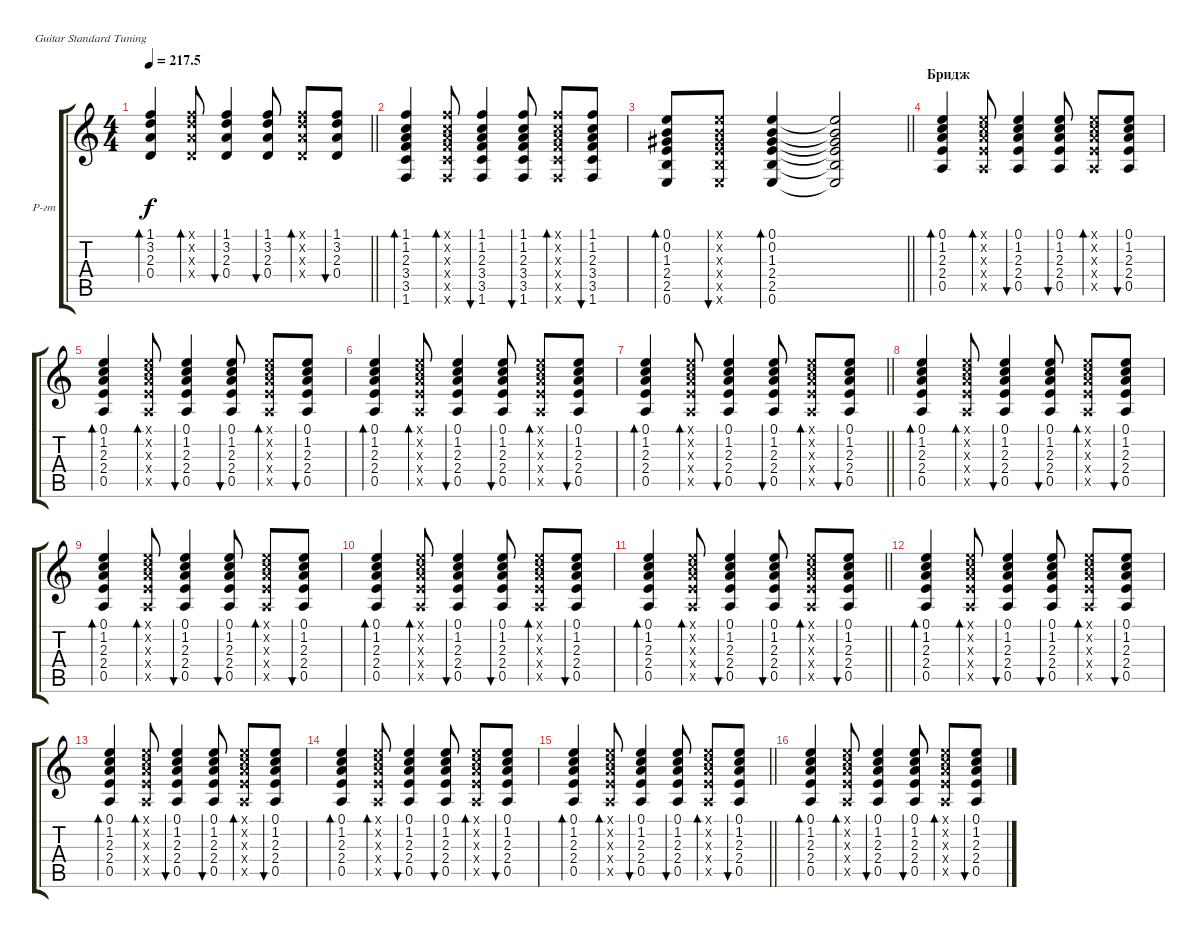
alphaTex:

\bracketExtendMode groupsimilarinstruments
\firstSystemTrackNameOrientation horizontal
\otherSystemsTrackNameOrientation horizontal
\track ("Гитара III" "Р-гт") {instrument acousticguitarsteel}
\staff {score tabs}
\tuning (E4 B3 G3 D3 A2 E2)
\ts (4 4)
\tempo
217.5
\accidentals auto
\clef g2
\ottava regular
\simile none
\barLineRight lightlight
\ks c
(1.1 3.2 2.3 0.4).4{bd 60 dy f} (1.1{x} 3.2{x} 2.3{x} 0.4{x}).8{bd 60} (1.1 3.2 2.3 0.4).4{bu 60} (1.1 3.2 2.3 0.4).8{bu 60} (1.1{x} 3.2{x} 2.3{x} 0.4{x}).8{bd 60} (1.1 3.2 2.3 0.4).8{bu 60} |
(1.1 1.2 2.3 3.4 3.5 1.6).4{bd 60} (1.1{x} 1.2{x} 2.3{x} 3.4{x} 3.5{x} 1.6{x}).8{bd 60} (1.1 1.2 2.3 3.4 3.5 1.6).4{bu 60} (1.1 1.2 2.3 3.4 3.5 1.6).8{bu 60} (1.1{x} 1.2{x} 2.3{x} 3.4{x} 3.5{x} 1.6{x}).8{bd 60} (1.1 1.2 2.3 3.4 3.5 1.6).8{bu 60} |
\barLineRight lightlight
(0.1 0.2 1.3 2.4 2.5 0.6).8{bd 60} (0.1{x} 0.2{x} 1.3{x} 2.4{x} 2.5{x} 0.6{x}).8{bu 60} (0.1 0.2 1.3 2.4 2.5 0.6).4{bd 60} (0.1{t} 0.2{t} 1.3{t} 2.4{t} 2.5{t} 0.6{t}).2 |
\section ("" "Бридж")
(0.1 1.2 2.3 2.4 0.5).4{bd 60} (0.1{x} 1.2{x} 2.3{x} 2.4{x} 0.5{x}).8{bd 60} (0.1 1.2 2.3 2.4 0.5).4{bu 60} (0.1 1.2 2.3 2.4 0.5).8{bu 60} (0.1{x} 1.2{x} 2.3{x} 2.4{x} 0.5{x}).8{bd 60} (0.1 1.2 2.3 2.4 0.5).8{bu 60} |
(0.1 1.2 2.3 2.4 0.5).4{bd 60} (0.1{x} 1.2{x} 2.3{x} 2.4{x} 0.5{x}).8{bd 60} (0.1 1.2 2.3 2.4 0.5).4{bu 60} (0.1 1.2 2.3 2.4 0.5).8{bu 60} (0.1{x} 1.2{x} 2.3{x} 2.4{x} 0.5{x}).8{bd 60} (0.1 1.2 2.3 2.4 0.5).8{bu 60} |
(0.1 1.2 2.3 2.4 0.5).4{bd 60} (0.1{x} 1.2{x} 2.3{x} 2.4{x} 0.5{x}).8{bd 60} (0.1 1.2 2.3 2.4 0.5).4{bu 60} (0.1 1.2 2.3 2.4 0.5).8{bu 60} (0.1{x} 1.2{x} 2.3{x} 2.4{x} 0.5{x}).8{bd 60} (0.1 1.2 2.3 2.4 0.5).8{bu 60} |
\barLineRight lightlight
(0.1 1.2 2.3 2.4 0.5).4{bd 60} (0.1{x} 1.2{x} 2.3{x} 2.4{x} 0.5{x}).8{bd 60} (0.1 1.2 2.3 2.4 0.5).4{bu 60} (0.1 1.2 2.3 2.4 0.5).8{bu 60} (0.1{x} 1.2{x} 2.3{x} 2.4{x} 0.5{x}).8{bd 60} (0.1 1.2 2.3 2.4 0.5).8{bu 60} |
(0.1 1.2 2.3 2.4 0.5).4{bd 60} (0.1{x} 1.2{x} 2.3{x} 2.4{x} 0.5{x}).8{bd 60} (0.1 1.2 2.3 2.4 0.5).4{bu 60} (0.1 1.2 2.3 2.4 0.5).8{bu 60} (0.1{x} 1.2{x} 2.3{x} 2.4{x} 0.5{x}).8{bd 60} (0.1 1.2 2.3 2.4 0.5).8{bu 60} |
(0.1 1.2 2.3 2.4 0.5).4{bd 60} (0.1{x} 1.2{x} 2.3{x} 2.4{x} 0.5{x}).8{bd 60} (0.1 1.2 2.3 2.4 0.5).4{bu 60} (0.1 1.2 2.3 2.4 0.5).8{bu 60} (0.1{x} 1.2{x} 2.3{x} 2.4{x} 0.5{x}).8{bd 60} (0.1 1.2 2.3 2.4 0.5).8{bu 60} |
(0.1 1.2 2.3 2.4 0.5).4{bd 60} (0.1{x} 1.2{x} 2.3{x} 2.4{x} 0.5{x}).8{bd 60} (0.1 1.2 2.3 2.4 0.5).4{bu 60} (0.1 1.2 2.3 2.4 0.5).8{bu 60} (0.1{x} 1.2{x} 2.3{x} 2.4{x} 0.5{x}).8{bd 60} (0.1 1.2 2.3 2.4 0.5).8{bu 60} |
\barLineRight lightlight
(0.1 1.2 2.3 2.4 0.5).4{bd 60} (0.1{x} 1.2{x} 2.3{x} 2.4{x} 0.5{x}).8{bd 60} (0.1 1.2 2.3 2.4 0.5).4{bu 60} (0.1 1.2 2.3 2.4 0.5).8{bu 60} (0.1{x} 1.2{x} 2.3{x} 2.4{x} 0.5{x}).8{bd 60} (0.1 1.2 2.3 2.4 0.5).8{bu 60} |
(0.1 1.2 2.3 2.4 0.5).4{bd 60} (0.1{x} 1.2{x} 2.3{x} 2.4{x} 0.5{x}).8{bd 60} (0.1 1.2 2.3 2.4 0.5).4{bu 60} (0.1 1.2 2.3 2.4 0.5).8{bu 60} (0.1{x} 1.2{x} 2.3{x} 2.4{x} 0.5{x}).8{bd 60} (0.1 1.2 2.3 2.4 0.5).8{bu 60} |
(0.1 1.2 2.3 2.4 0.5).4{bd 60} (0.1{x} 1.2{x} 2.3{x} 2.4{x} 0.5{x}).8{bd 60} (0.1 1.2 2.3 2.4 0.5).4{bu 60} (0.1 1.2 2.3 2.4 0.5).8{bu 60} (0.1{x} 1.2{x} 2.3{x} 2.4{x} 0.5{x}).8{bd 60} (0.1 1.2 2.3 2.4 0.5).8{bu 60} |
(0.1 1.2 2.3 2.4 0.5).4{bd 60} (0.1{x} 1.2{x} 2.3{x} 2.4{x} 0.5{x}).8{bd 60} (0.1 1.2 2.3 2.4 0.5).4{bu 60} (0.1 1.2 2.3 2.4 0.5).8{bu 60} (0.1{x} 1.2{x} 2.3{x} 2.4{x} 0.5{x}).8{bd 60} (0.1 1.2 2.3 2.4 0.5).8{bu 60} |
\barLineRight lightlight
(0.1 1.2 2.3 2.4 0.5).4{bd 60} (0.1{x} 1.2{x} 2.3{x} 2.4{x} 0.5{x}).8{bd 60} (0.1 1.2 2.3 2.4 0.5).4{bu 60} (0.1 1.2 2.3 2.4 0.5).8{bu 60} (0.1{x} 1.2{x} 2.3{x} 2.4{x} 0.5{x}).8{bd 60} (0.1 1.2 2.3 2.4 0.5).8{bu 60} |
(0.1 1.2 2.3 2.4 0.5).4{bd 60} (0.1{x} 1.2{x} 2.3{x} 2.4{x} 0.5{x}).8{bd 60} (0.1 1.2 2.3 2.4 0.5).4{bu 60} (0.1 1.2 2.3 2.4 0.5).8{bu 60} (0.1{x} 1.2{x} 2.3{x} 2.4{x} 0.5{x}).8{bd 60} (0.1 1.2 2.3 2.4 0.5).8{bu 60}
